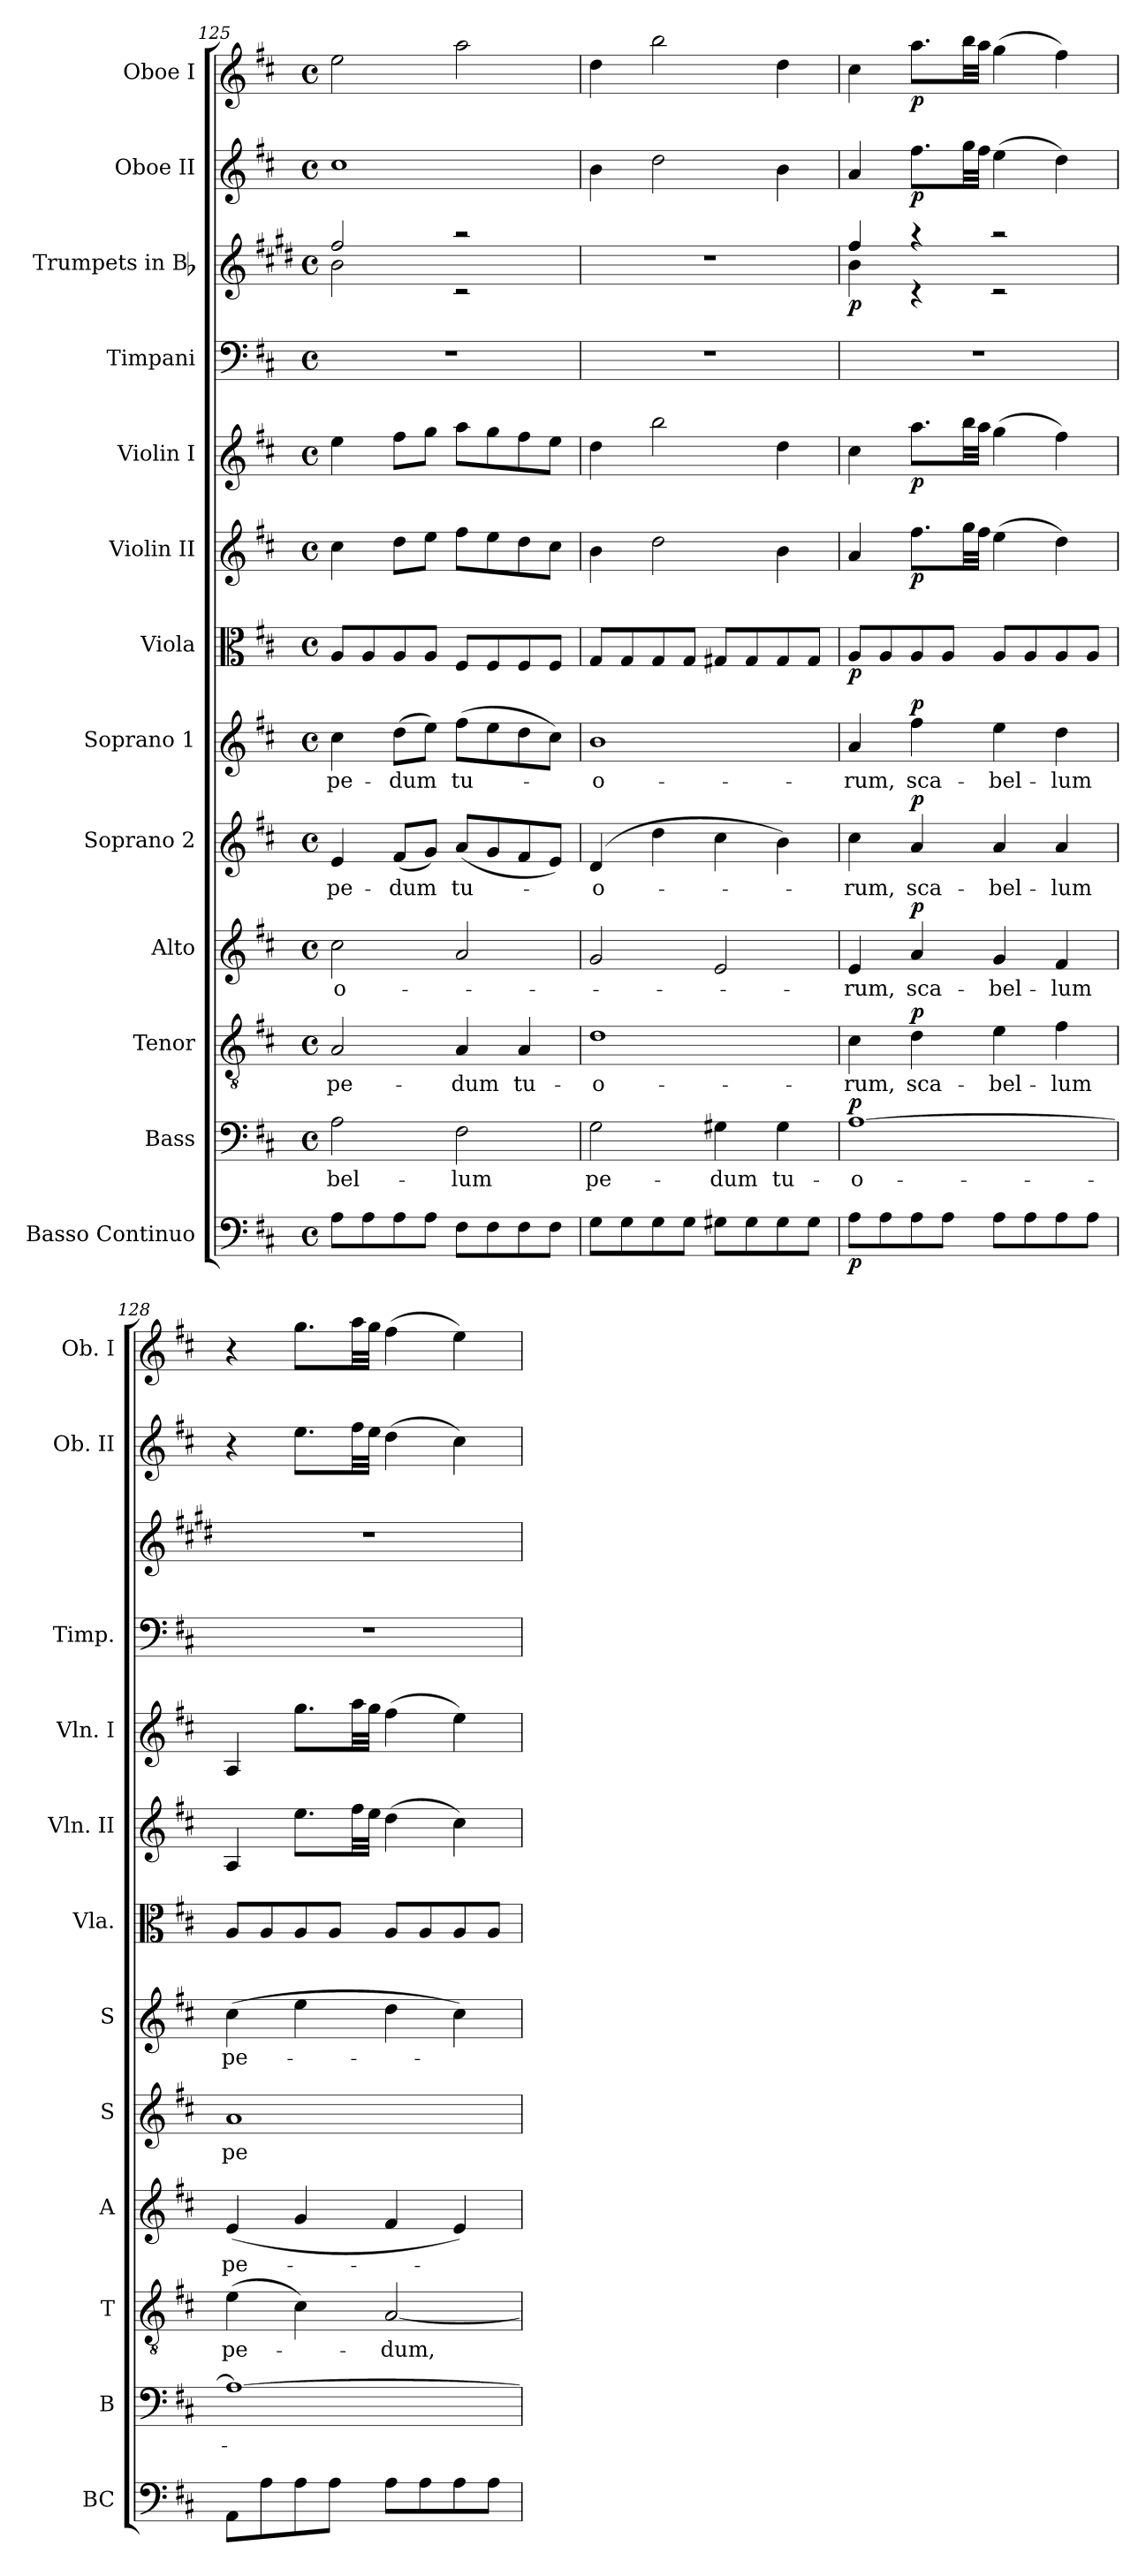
**kern	**dynam	**kern	**text	**dynam	**kern	**text	**dynam	**kern	**text	**dynam	**kern	**text	**dynam	**kern	**text	**dynam	**kern	**dynam	**kern	**dynam	**kern	**dynam	**kern	**kern	**dynam	**kern	**dynam	**kern	**dynam
*part13	*part13	*part12	*part12	*part12	*part11	*part11	*part11	*part10	*part10	*part10	*part9	*part9	*part9	*part8	*part8	*part8	*part7	*part7	*part6	*part6	*part5	*part5	*part4	*part3	*part3	*part2	*part2	*part1	*part1
*staff13	*staff13	*staff12	*staff12	*staff12	*staff11	*staff11	*staff11	*staff10	*staff10	*staff10	*staff9	*staff9	*staff9	*staff8	*staff8	*staff8	*staff7	*staff7	*staff6	*staff6	*staff5	*staff5	*staff4	*staff3	*staff3	*staff2	*staff2	*staff1	*staff1
*I"Basso Continuo	*	*I"Bass	*	*	*I"Tenor	*	*	*I"Alto	*	*	*I"Soprano 2	*	*	*I"Soprano 1	*	*	*I"Viola	*	*I"Violin II	*	*I"Violin I	*	*I"Timpani	*I"Trumpets in Bb	*	*I"Oboe II	*	*I"Oboe I	*
*I'BC	*	*I'B	*	*	*I'T	*	*	*I'A	*	*	*I'S	*	*	*I'S	*	*	*I'Vla.	*	*I'Vln. II	*	*I'Vln. I	*	*I'Timp.	*	*	*I'Ob. II	*	*I'Ob. I	*
*clefF4	*	*clefF4	*	*	*clefGv2	*	*	*clefG2	*	*	*clefG2	*	*	*clefG2	*	*	*clefC3	*	*clefG2	*	*clefG2	*	*clefF4	*clefG2	*	*clefG2	*	*clefG2	*
*	*	*	*	*	*	*	*	*	*	*	*	*	*	*	*	*	*	*	*	*	*	*	*	*ITrd1c2	*	*	*	*	*
*k[f#c#]	*	*k[f#c#]	*	*	*k[f#c#]	*	*	*k[f#c#]	*	*	*k[f#c#]	*	*	*k[f#c#]	*	*	*k[f#c#]	*	*k[f#c#]	*	*k[f#c#]	*	*k[f#c#]	*k[f#c#]	*	*k[f#c#]	*	*k[f#c#]	*
*D:	*	*D:	*	*	*D:	*	*	*D:	*	*	*D:	*	*	*D:	*	*	*D:	*	*D:	*	*D:	*	*D:	*D:	*	*D:	*	*D:	*
*M4/4	*	*M4/4	*	*	*M4/4	*	*	*M4/4	*	*	*M4/4	*	*	*M4/4	*	*	*M4/4	*	*M4/4	*	*M4/4	*	*M4/4	*M4/4	*	*M4/4	*	*M4/4	*
*met(c)	*	*met(c)	*	*	*met(c)	*	*	*met(c)	*	*	*met(c)	*	*	*met(c)	*	*	*met(c)	*	*met(c)	*	*met(c)	*	*met(c)	*met(c)	*	*met(c)	*	*met(c)	*
=125	=125	=125	=125	=125	=125	=125	=125	=125	=125	=125	=125	=125	=125	=125	=125	=125	=125	=125	=125	=125	=125	=125	=125	=125	=125	=125	=125	=125	=125
!	!	!	!LO:LY:b	!	!	!LO:LY:b	!	!	!LO:LY:b	!	!	!LO:LY:b	!	!	!LO:LY:b	!	!	!	!	!	!	!	!	!	!	!	!	!	!
*	*	*	*	*	*	*	*	*	*	*	*	*	*	*	*	*	*	*	*	*	*	*	*	*^	*	*	*	*	*
8A\L	.	2A\	-bel-	.	2A/	pe-	.	2cc#\	-o-	.	4e/	pe-	.	4cc#\	pe-	.	8A/L	.	4cc#\	.	4ee\	.	1r	2ee/	2a\	.	1cc#	.	2ee\	.
8A\	.	.	.	.	.	.	.	.	.	.	.	.	.	.	.	.	8A/	.	.	.	.	.	.	.	.	.	.	.	.	.
!	!	!	!	!	!	!	!	!	!	!	!	!LO:LY:b	!	!	!LO:LY:b	!	!	!	!	!	!	!	!	!	!	!	!	!	!	!
8A\	.	.	.	.	.	.	.	.	.	.	(<8f#/L	-dum	.	(8dd\L	-dum	.	8A/	.	8dd\L	.	8ff#\L	.	.	.	.	.	.	.	.	.
8A\J	.	.	.	.	.	.	.	.	.	.	8g/J)	.	.	8ee\J)	.	.	8A/J	.	8ee\J	.	8gg\J	.	.	.	.	.	.	.	.	.
!	!	!	!LO:LY:b	!	!	!LO:LY:b	!	!	!	!	!	!LO:LY:b	!	!	!LO:LY:b	!	!	!	!	!	!	!	!	!	!	!	!	!	!	!
8F#\L	.	2F#\	-lum	.	4A/	-dum	.	2a/	.	.	(<8a/L	tu-	.	(8ff#\L	tu-	.	8F#/L	.	8ff#\L	.	8aa\L	.	.	2raa	2rc	.	.	.	2aa\	.
8F#\	.	.	.	.	.	.	.	.	.	.	8g/	.	.	8ee\	.	.	8F#/	.	8ee\	.	8gg\	.	.	.	.	.	.	.	.	.
!	!	!	!	!	!	!LO:LY:b	!	!	!	!	!	!	!	!	!	!	!	!	!	!	!	!	!	!	!	!	!	!	!	!
8F#\	.	.	.	.	4A/	tu-	.	.	.	.	8f#/	.	.	8dd\	.	.	8F#/	.	8dd\	.	8ff#\	.	.	.	.	.	.	.	.	.
8F#\J	.	.	.	.	.	.	.	.	.	.	8e/J)	.	.	8cc#\J)	.	.	8F#/J	.	8cc#\J	.	8ee\J	.	.	.	.	.	.	.	.	.
*	*	*	*	*	*	*	*	*	*	*	*	*	*	*	*	*	*	*	*	*	*	*	*	*v	*v	*	*	*	*	*
!!LO:PB:g=z
=126	=126	=126	=126	=126	=126	=126	=126	=126	=126	=126	=126	=126	=126	=126	=126	=126	=126	=126	=126	=126	=126	=126	=126	=126	=126	=126	=126	=126	=126
!	!	!	!LO:LY:b	!	!	!LO:LY:b	!	!	!	!	!	!LO:LY:b	!	!	!LO:LY:b	!	!	!	!	!	!	!	!	!	!	!	!	!	!
8G\L	.	2G\	pe-	.	1d	-o-	.	2g/	.	.	(4d/	-o-	.	1b	-o-	.	8G/L	.	4b\	.	4dd\	.	1r	1r	.	4b\	.	4dd\	.
8G\	.	.	.	.	.	.	.	.	.	.	.	.	.	.	.	.	8G/	.	.	.	.	.	.	.	.	.	.	.	.
8G\	.	.	.	.	.	.	.	.	.	.	4dd\	.	.	.	.	.	8G/	.	2dd\	.	2bb\	.	.	.	.	2dd\	.	2bb\	.
8G\J	.	.	.	.	.	.	.	.	.	.	.	.	.	.	.	.	8G/J	.	.	.	.	.	.	.	.	.	.	.	.
!	!	!	!LO:LY:b	!	!	!	!	!	!	!	!	!	!	!	!	!	!	!	!	!	!	!	!	!	!	!	!	!	!
8G#X\L	.	4G#X\	-dum	.	.	.	.	2e/	.	.	4cc#\	.	.	.	.	.	8G#X/L	.	.	.	.	.	.	.	.	.	.	.	.
8G#\	.	.	.	.	.	.	.	.	.	.	.	.	.	.	.	.	8G#/	.	.	.	.	.	.	.	.	.	.	.	.
!	!	!	!LO:LY:b	!	!	!	!	!	!	!	!	!	!	!	!	!	!	!	!	!	!	!	!	!	!	!	!	!	!
8G#\	.	4G#\	tu-	.	.	.	.	.	.	.	4b\)	.	.	.	.	.	8G#/	.	4b\	.	4dd\	.	.	.	.	4b\	.	4dd\	.
8G#\J	.	.	.	.	.	.	.	.	.	.	.	.	.	.	.	.	8G#/J	.	.	.	.	.	.	.	.	.	.	.	.
=127	=127	=127	=127	=127	=127	=127	=127	=127	=127	=127	=127	=127	=127	=127	=127	=127	=127	=127	=127	=127	=127	=127	=127	=127	=127	=127	=127	=127	=127
!	!LO:DY:b	!	!LO:LY:b	!LO:DY:a	!	!LO:LY:b	!	!	!LO:LY:b	!	!	!LO:LY:b	!	!	!LO:LY:b	!	!	!LO:DY:b	!	!	!	!	!	!	!LO:DY:b	!	!	!	!
*	*	*	*	*	*	*	*	*	*	*	*	*	*	*	*	*	*	*	*	*	*	*	*	*^	*	*	*	*	*
8A\L	p	[1A	-o-	p	4c#\	-rum,	.	4e/	-rum,	.	4cc#\	-rum,	.	4a/	-rum,	.	8A/L	p	4a/	.	4cc#\	.	1r	4ee/	4a\	p	4a/	.	4cc#\	.
8A\	.	.	.	.	.	.	.	.	.	.	.	.	.	.	.	.	8A/	.	.	.	.	.	.	.	.	.	.	.	.	.
!	!	!	!	!	!	!LO:LY:b	!LO:DY:a	!	!LO:LY:b	!LO:DY:a	!	!LO:LY:b	!LO:DY:a	!	!LO:LY:b	!LO:DY:a	!	!	!	!LO:DY:b	!	!LO:DY:b	!	!	!	!	!	!LO:DY:b	!	!LO:DY:b
8A\	.	.	.	.	4d\	sca-	p	4a/	sca-	p	4a/	sca-	p	4ff#\	sca-	p	8A/	.	8.ff#\L	p	8.aa\L	p	.	4raa	4rc	.	8.ff#\L	p	8.aa\L	p
8A\J	.	.	.	.	.	.	.	.	.	.	.	.	.	.	.	.	8A/J	.	.	.	.	.	.	.	.	.	.	.	.	.
.	.	.	.	.	.	.	.	.	.	.	.	.	.	.	.	.	.	.	32gg\LL	.	32bb\LL	.	.	.	.	.	32gg\LL	.	32bb\LL	.
.	.	.	.	.	.	.	.	.	.	.	.	.	.	.	.	.	.	.	32ff#\JJJ	.	32aa\JJJ	.	.	.	.	.	32ff#\JJJ	.	32aa\JJJ	.
!	!	!	!	!	!	!LO:LY:b	!	!	!LO:LY:b	!	!	!LO:LY:b	!	!	!LO:LY:b	!	!	!	!	!	!	!	!	!	!	!	!	!	!	!
8A\L	.	.	.	.	4e\	-bel-	.	4g/	-bel-	.	4a/	-bel-	.	4ee\	-bel-	.	8A/L	.	(4ee\	.	(4gg\	.	.	2raa	2rc	.	(4ee\	.	(4gg\	.
8A\	.	.	.	.	.	.	.	.	.	.	.	.	.	.	.	.	8A/	.	.	.	.	.	.	.	.	.	.	.	.	.
!	!	!	!	!	!	!LO:LY:b	!	!	!LO:LY:b	!	!	!LO:LY:b	!	!	!LO:LY:b	!	!	!	!	!	!	!	!	!	!	!	!	!	!	!
8A\	.	.	.	.	4f#\	-lum	.	4f#/	-lum	.	4a/	-lum	.	4dd\	-lum	.	8A/	.	4dd\)	.	4ff#\)	.	.	.	.	.	4dd\)	.	4ff#\)	.
8A\J	.	.	.	.	.	.	.	.	.	.	.	.	.	.	.	.	8A/J	.	.	.	.	.	.	.	.	.	.	.	.	.
*	*	*	*	*	*	*	*	*	*	*	*	*	*	*	*	*	*	*	*	*	*	*	*	*v	*v	*	*	*	*	*
=128	=128	=128	=128	=128	=128	=128	=128	=128	=128	=128	=128	=128	=128	=128	=128	=128	=128	=128	=128	=128	=128	=128	=128	=128	=128	=128	=128	=128	=128
!	!	!	!	!	!	!LO:LY:b	!	!	!LO:LY:b	!	!	!LO:LY:b	!	!	!LO:LY:b	!	!	!	!	!	!	!	!	!	!	!	!	!	!
8AA\L	.	1A_	.	.	(4e\	pe-	.	(<4e/	pe-	.	1a	pe-	.	(4cc#\	pe-	.	8A/L	.	4A/	.	4A/	.	1r	1r	.	4r	.	4r	.
8A\	.	.	.	.	.	.	.	.	.	.	.	.	.	.	.	.	8A/	.	.	.	.	.	.	.	.	.	.	.	.
8A\	.	.	.	.	4c#\)	.	.	4g/	.	.	.	.	.	4ee\	.	.	8A/	.	8.ee\L	.	8.gg\L	.	.	.	.	8.ee\L	.	8.gg\L	.
8A\J	.	.	.	.	.	.	.	.	.	.	.	.	.	.	.	.	8A/J	.	.	.	.	.	.	.	.	.	.	.	.
.	.	.	.	.	.	.	.	.	.	.	.	.	.	.	.	.	.	.	32ff#\LL	.	32aa\LL	.	.	.	.	32ff#\LL	.	32aa\LL	.
.	.	.	.	.	.	.	.	.	.	.	.	.	.	.	.	.	.	.	32ee\JJJ	.	32gg\JJJ	.	.	.	.	32ee\JJJ	.	32gg\JJJ	.
!	!	!	!	!	!	!LO:LY:b	!	!	!	!	!	!	!	!	!	!	!	!	!	!	!	!	!	!	!	!	!	!	!
8A\L	.	.	.	.	[2A/	-dum,	.	4f#/	.	.	.	.	.	4dd\	.	.	8A/L	.	(4dd\	.	(4ff#\	.	.	.	.	(4dd\	.	(4ff#\	.
8A\	.	.	.	.	.	.	.	.	.	.	.	.	.	.	.	.	8A/	.	.	.	.	.	.	.	.	.	.	.	.
8A\	.	.	.	.	.	.	.	4e/)	.	.	.	.	.	4cc#\)	.	.	8A/	.	4cc#\)	.	4ee\)	.	.	.	.	4cc#\)	.	4ee\)	.
8A\J	.	.	.	.	.	.	.	.	.	.	.	.	.	.	.	.	8A/J	.	.	.	.	.	.	.	.	.	.	.	.
=	=	=	=	=	=	=	=	=	=	=	=	=	=	=	=	=	=	=	=	=	=	=	=	=	=	=	=	=	=
*-	*-	*-	*-	*-	*-	*-	*-	*-	*-	*-	*-	*-	*-	*-	*-	*-	*-	*-	*-	*-	*-	*-	*-	*-	*-	*-	*-	*-	*-
